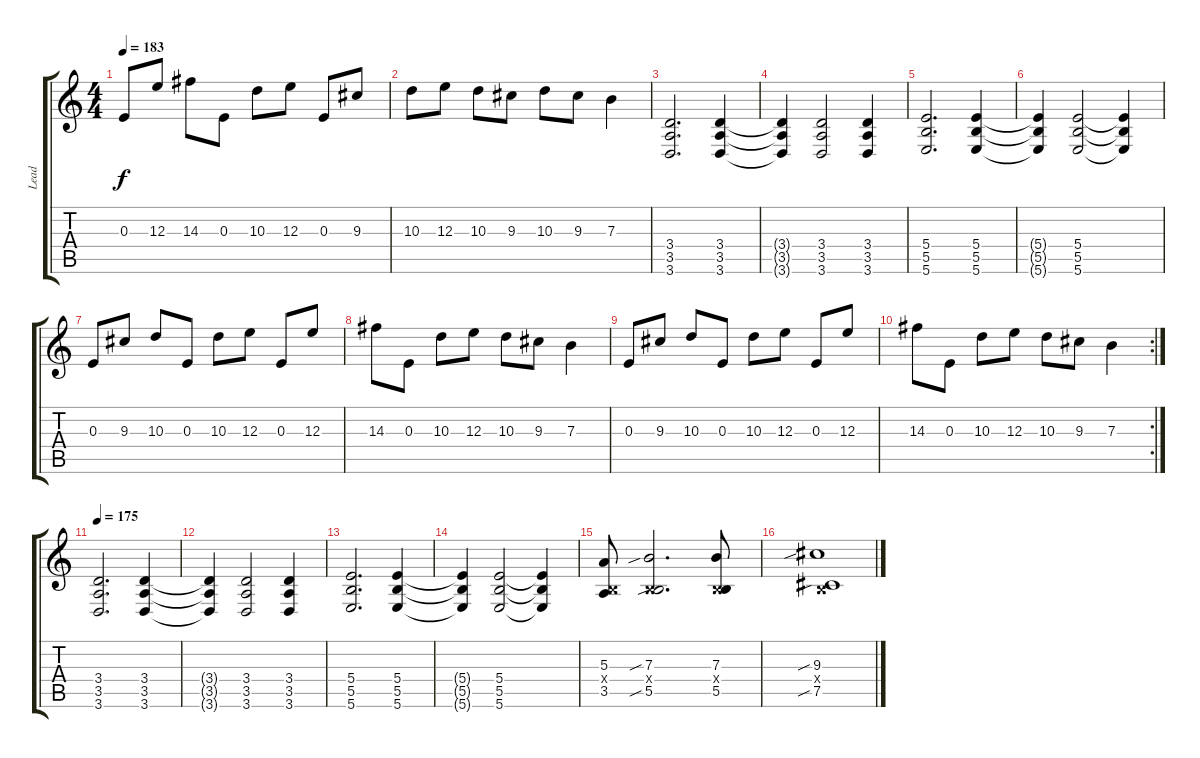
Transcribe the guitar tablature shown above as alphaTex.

\track ("Lead" "Lead") {instrument overdrivenguitar}
\staff {score tabs}
\tuning (Db4 Ab3 E3 B2 Gb2 B1) {hide}
\ts (4 4)
\tempo 183
\clef g2
\ks c
0.3.8{dy f} 12.3.8 14.3.8 0.3.8 10.3.8 12.3.8 0.3.8 9.3.8 |
10.3.8 12.3.8 10.3.8 9.3.8 10.3.8 9.3.8 7.3.4 |
(3.4 3.5 3.6).2{d} (3.4 3.5 3.6).4 |
(3.4{t} 3.5{t} 3.6{t}).4 (3.4 3.5 3.6).2 (3.4 3.5 3.6).4 |
(5.4 5.5 5.6).2{d} (5.4 5.5 5.6).4 |
(5.4{t} 5.5{t} 5.6{t}).4 (5.4 5.5 5.6).2 (5.4{t} 5.5{t} 5.6{t}).4 |
0.3.8 9.3.8 10.3.8 0.3.8 10.3.8 12.3.8 0.3.8 12.3.8 |
14.3.8 0.3.8 10.3.8 12.3.8 10.3.8 9.3.8 7.3.4 |
0.3.8 9.3.8 10.3.8 0.3.8 10.3.8 12.3.8 0.3.8 12.3.8 |
\rc 2
14.3.8 0.3.8 10.3.8 12.3.8 10.3.8 9.3.8 7.3.4 |
\tempo 175
(3.4 3.5 3.6).2{d} (3.4 3.5 3.6).4 |
(3.4{t} 3.5{t} 3.6{t}).4 (3.4 3.5 3.6).2 (3.4 3.5 3.6).4 |
(5.4 5.5 5.6).2{d} (5.4 5.5 5.6).4 |
(5.4{t} 5.5{t} 5.6{t}).4 (5.4 5.5 5.6).2 (5.4{t} 5.5{t} 5.6{t}).4 |
(5.3 0.4{x} 3.5).8 (7.3{sib} 0.4{x} 5.5{sib}).2{d} (7.3 0.4{x} 5.5).8 |
(9.3{sib} 0.4{x} 7.5{sib}).1
